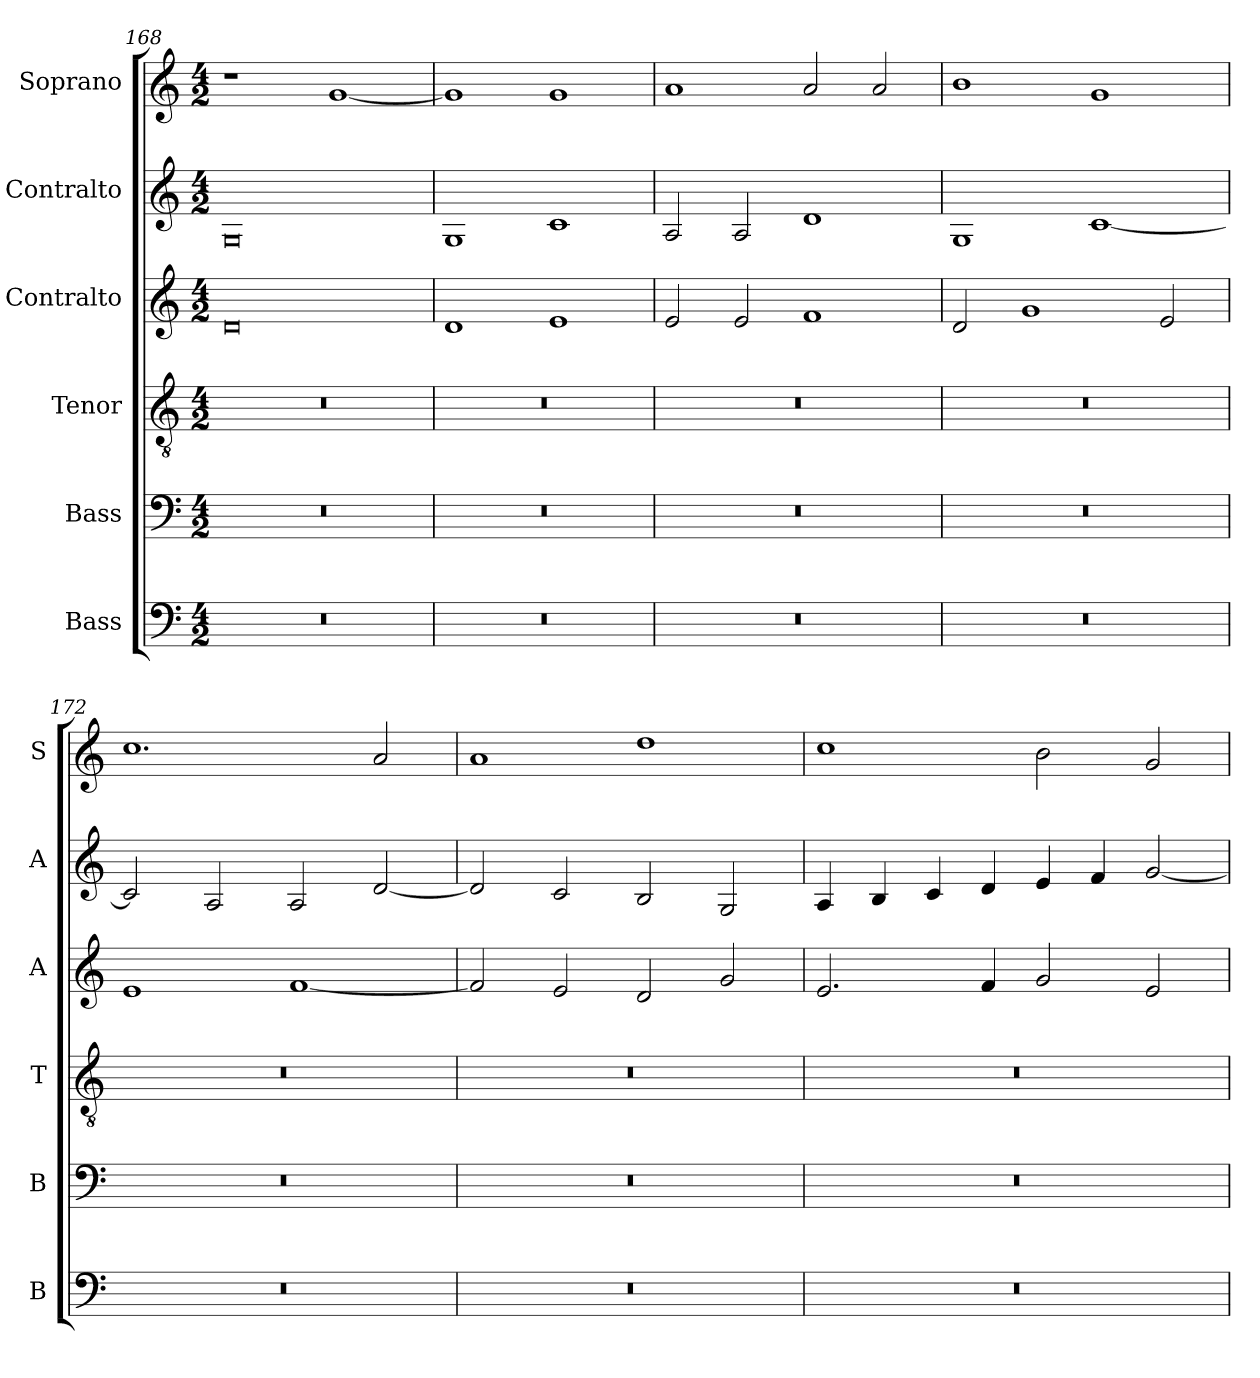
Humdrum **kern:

**kern	**kern	**kern	**kern	**kern	**kern
*part6	*part5	*part4	*part3	*part2	*part1
*staff6	*staff5	*staff4	*staff3	*staff2	*staff1
*I"Bass	*I"Bass	*I"Tenor	*I"Contralto	*I"Contralto	*I"Soprano
*I'B	*I'B	*I'T	*I'A	*I'A	*I'S
*clefF4	*clefF4	*clefGv2	*clefG2	*clefG2	*clefG2
*k[]	*k[]	*k[]	*k[]	*k[]	*k[]
*G:mix	*G:mix	*G:mix	*G:mix	*G:mix	*G:mix
*M4/2	*M4/2	*M4/2	*M4/2	*M4/2	*M4/2
=168	=168	=168	=168	=168	=168
0r	0r	0r	0d	0G	1r
.	.	.	.	.	[1g
=169	=169	=169	=169	=169	=169
0r	0r	0r	1d	1G	1g]
.	.	.	1e	1c	1g
=170	=170	=170	=170	=170	=170
0r	0r	0r	2e	2A	1a
.	.	.	2e	2A	.
.	.	.	1f	1d	2a
.	.	.	.	.	2a
=171	=171	=171	=171	=171	=171
0r	0r	0r	2d	1G	1b
.	.	.	1g	.	.
.	.	.	.	[1c	1g
.	.	.	2e	.	.
=172	=172	=172	=172	=172	=172
0r	0r	0r	1e	2c]	1.cc
.	.	.	.	2A	.
.	.	.	[1f	2A	.
.	.	.	.	[2d	2a
=173	=173	=173	=173	=173	=173
0r	0r	0r	2f]	2d]	1a
.	.	.	2e	2c	.
.	.	.	2d	2B	1dd
.	.	.	2g	2G	.
=174	=174	=174	=174	=174	=174
0r	0r	0r	2.e	4A	1cc
.	.	.	.	4B	.
.	.	.	.	4c	.
.	.	.	4f	4d	.
.	.	.	2g	4e	2b
.	.	.	.	4f	.
.	.	.	2e	[2g	2g
=	=	=	=	=	=
*-	*-	*-	*-	*-	*-
